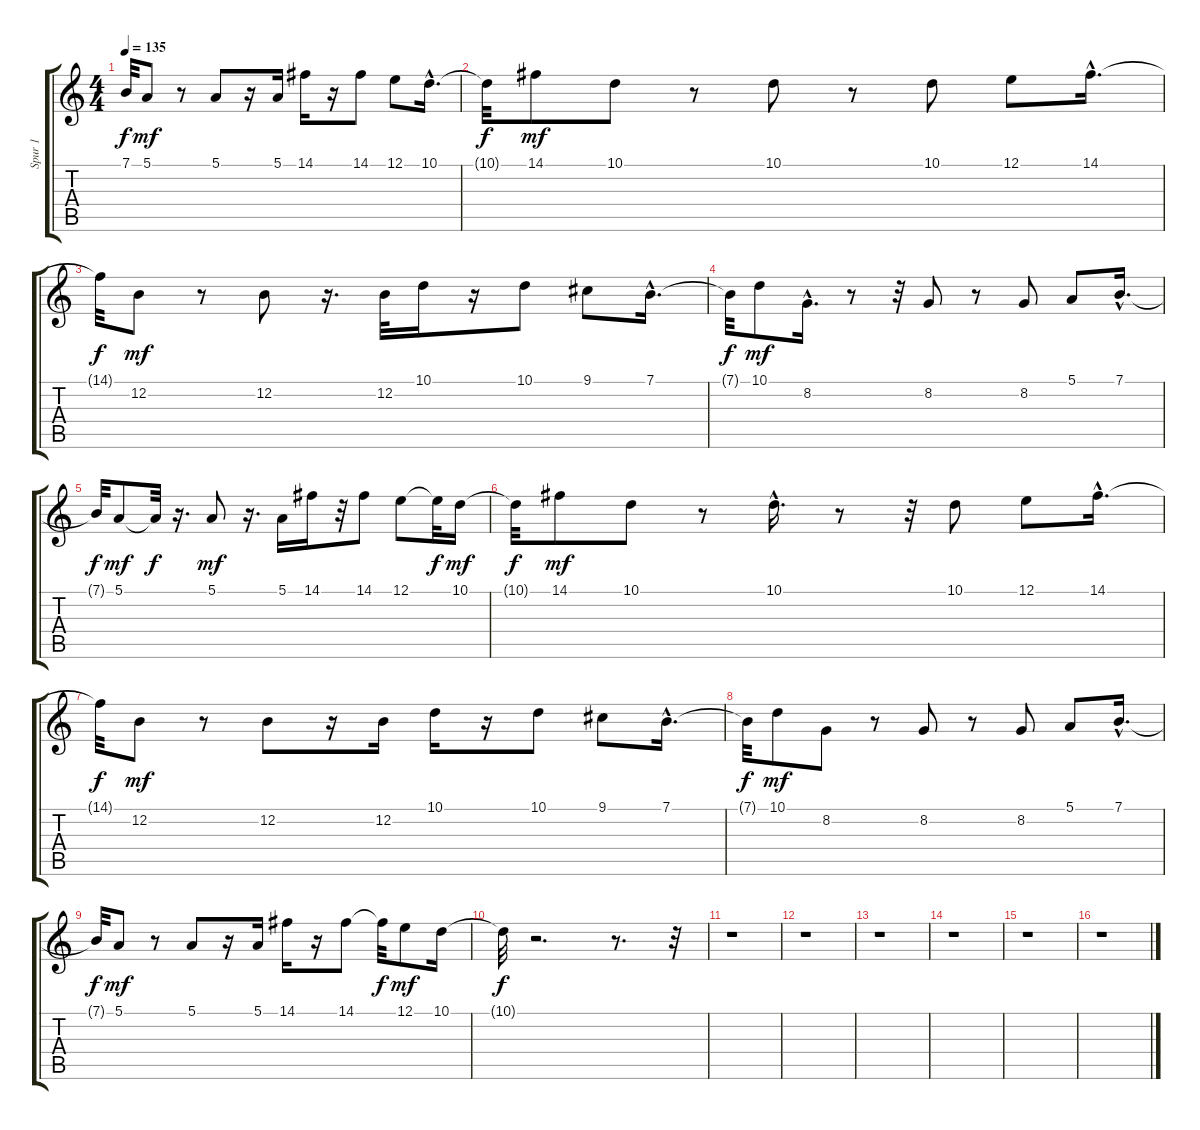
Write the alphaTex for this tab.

\track ("Spur 1" "Spur 1") {instrument synthbrass1}
\staff {score tabs}
\tuning (E4 B3 G3 D3 A2 E2) {hide}
\ts (4 4)
\tempo 135
\clef g2
\ks c
7.1{t}.32{dy f} 5.1.8{dy mf} r.8 5.1.8 r.16 5.1.16 14.1.16 r.16 14.1.8 12.1.8 10.1{hac}.16{d} |
10.1{t}.32{dy f} 14.1.8{dy mf} 10.1.8 r.8 10.1.8 r.8 10.1.8 12.1.8 14.1{hac}.16{d} |
14.1{t}.32{dy f} 12.2.8{dy mf} r.8 12.2.8 r.16{d} 12.2.32 10.1.16 r.16 10.1.8 9.1.8 7.1{hac}.16{d} |
7.1{t}.32{dy f} 10.1.8{dy mf} 8.2{hac}.16{d} r.8 r.32 8.2.8 r.8 8.2.8 5.1.8 7.1{hac}.16{d} |
7.1{t}.32{dy f} 5.1.8{dy mf} 5.1{t}.32{dy f} r.16{d} 5.1.8{dy mf} r.16{d} 5.1.16 14.1.16 r.32 14.1.8 12.1.8 12.1{t}.32{dy f} 10.1.16{dy mf} |
10.1{t}.32{dy f} 14.1.8{dy mf} 10.1.8 r.8 10.1{hac}.16{d} r.8 r.32 10.1.8 12.1.8 14.1{hac}.16{d} |
14.1{t}.32{dy f} 12.2.8{dy mf} r.8 12.2.8 r.16 12.2.16 10.1.16 r.16 10.1.8 9.1.8 7.1{hac}.16{d} |
7.1{t}.32{dy f} 10.1.8{dy mf} 8.2.8 r.8 8.2.8 r.8 8.2.8 5.1.8 7.1{hac}.16{d} |
7.1{t}.32{dy f} 5.1.8{dy mf} r.8 5.1.8 r.16 5.1.16 14.1.16 r.16 14.1.8 14.1{t}.32{dy f} 12.1.8{dy mf} 10.1.16 |
10.1{t}.32{dy f} r.2{d} r.8{d} r.32 |
r.1 |
r.1 |
r.1 |
r.1 |
r.1 |
r.1
